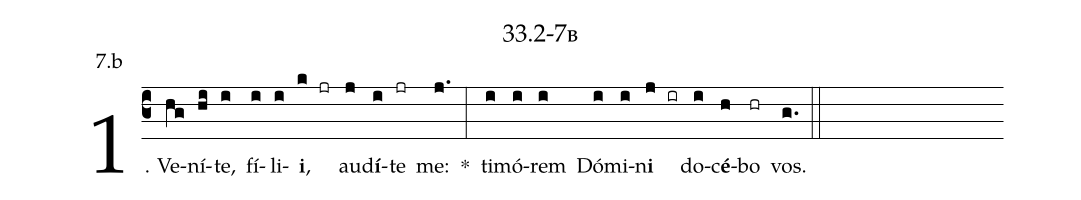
name: 33.2-7b;
annotation: 7.b;
%%
(c3)1. Ve(hg)ní(hi)te,(i) fí(i)li(i)<b>i</b>,(k jr) au(j)d<b>í</b>(i)te(jr) me:(j.) *(:) ti(i)mó(i)rem(i) Dó(i)mi(i)n<b>i</b>(j ir) do(i)c<b>é</b>(h)bo(hr) vos.(g.) (::)
